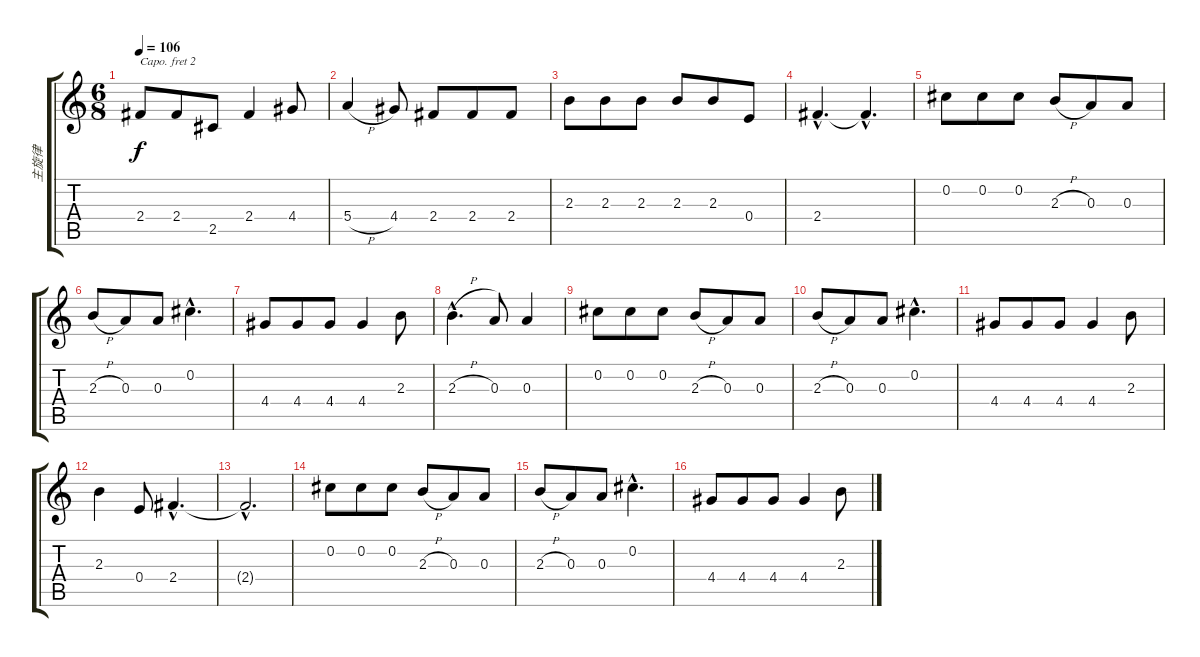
\track ("主旋律" "主旋律") {instrument acousticguitarnylon}
\staff {score tabs}
\capo 2
\tuning (E4 B3 G3 D3 A2 E2) {hide}
\ts (6 8)
\tempo 106
\clef g2
\ks c
2.4.8{dy f} 2.4.8 2.5.8 2.4.4 4.4.8 |
5.4{h}.4 4.4.8 2.4.8 2.4.8 2.4.8 |
2.3.8 2.3.8 2.3.8 2.3.8 2.3.8 0.4.8 |
2.4{hac}.4{d} 2.4{hac t}.4{d} |
0.2.8 0.2.8 0.2.8 2.3{h}.8 0.3.8 0.3.8 |
2.3{h}.8 0.3.8 0.3.8 0.2{hac}.4{d} |
4.4.8 4.4.8 4.4.8 4.4.4 2.3.8 |
2.3{h hac}.4{d} 0.3.8 0.3.4 |
0.2.8 0.2.8 0.2.8 2.3{h}.8 0.3.8 0.3.8 |
2.3{h}.8 0.3.8 0.3.8 0.2{hac}.4{d} |
4.4.8 4.4.8 4.4.8 4.4.4 2.3.8 |
2.3.4 0.4.8 2.4{hac}.4{d} |
2.4{hac t}.2{d} |
0.2.8 0.2.8 0.2.8 2.3{h}.8 0.3.8 0.3.8 |
2.3{h}.8 0.3.8 0.3.8 0.2{hac}.4{d} |
4.4.8 4.4.8 4.4.8 4.4.4 2.3.8
